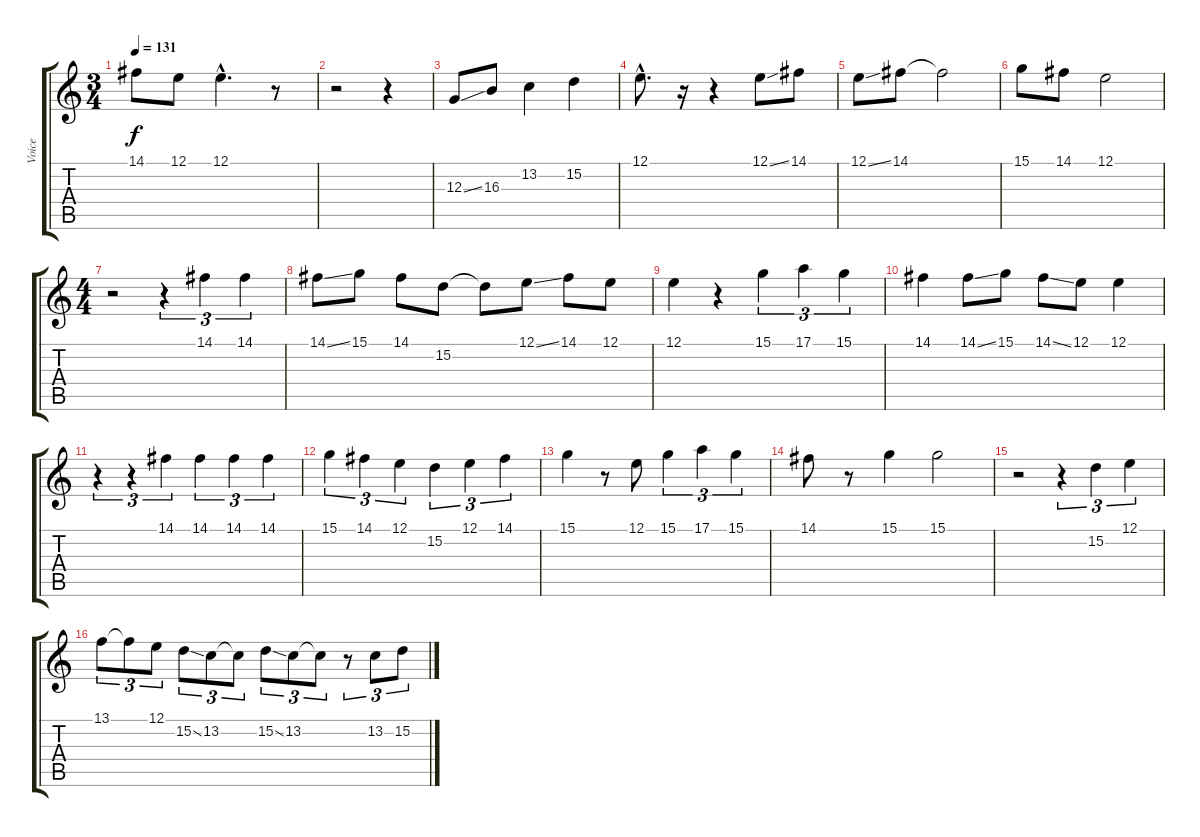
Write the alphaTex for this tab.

\track ("Voice" "Voice") {instrument synthvoice}
\staff {score tabs}
\tuning (E4 B3 G3 D3 A2 E2) {hide}
\ts (3 4)
\tempo 131
\clef g2
\ks c
14.1.8{dy f} 12.1.8 12.1{hac}.4{d} r.8 |
r.2 r.4 |
12.3{ss}.8 16.3.8 13.2.4 15.2.4 |
12.1{hac}.8{d} r.16 r.4 12.1{ss}.8 14.1.8 |
12.1{ss}.8 14.1.8 14.1{t}.2 |
15.1.8 14.1.8 12.1.2 |
\ts (4 4)
r.2 r.4{tu (3 2)} 14.1.4{tu (3 2)} 14.1.4{tu (3 2)} |
14.1{ss}.8 15.1.8 14.1.8 15.2.8 15.2{t}.8 12.1{ss}.8 14.1.8 12.1.8 |
12.1.4 r.4 15.1.4{tu (3 2)} 17.1.4{tu (3 2)} 15.1.4{tu (3 2)} |
14.1.4 14.1{ss}.8 15.1.8 14.1{ss}.8 12.1.8 12.1.4 |
r.4{tu (3 2)} r.4{tu (3 2)} 14.1.4{tu (3 2)} 14.1.4{tu (3 2)} 14.1.4{tu (3 2)} 14.1.4{tu (3 2)} |
15.1.4{tu (3 2)} 14.1.4{tu (3 2)} 12.1.4{tu (3 2)} 15.2.4{tu (3 2)} 12.1.4{tu (3 2)} 14.1.4{tu (3 2)} |
15.1.4 r.8 12.1.8 15.1.4{tu (3 2)} 17.1.4{tu (3 2)} 15.1.4{tu (3 2)} |
14.1.8 r.8 15.1.4 15.1.2 |
r.2 r.4{tu (3 2)} 15.2.4{tu (3 2)} 12.1.4{tu (3 2)} |
13.1.8{tu (3 2)} 13.1{t}.8{tu (3 2)} 12.1.8{tu (3 2)} 15.2{ss}.8{tu (3 2)} 13.2.8{tu (3 2)} 13.2{t}.8{tu (3 2)} 15.2{ss}.8{tu (3 2)} 13.2.8{tu (3 2)} 13.2{t}.8{tu (3 2)} r.8{tu (3 2)} 13.2.8{tu (3 2)} 15.2.8{tu (3 2)}
